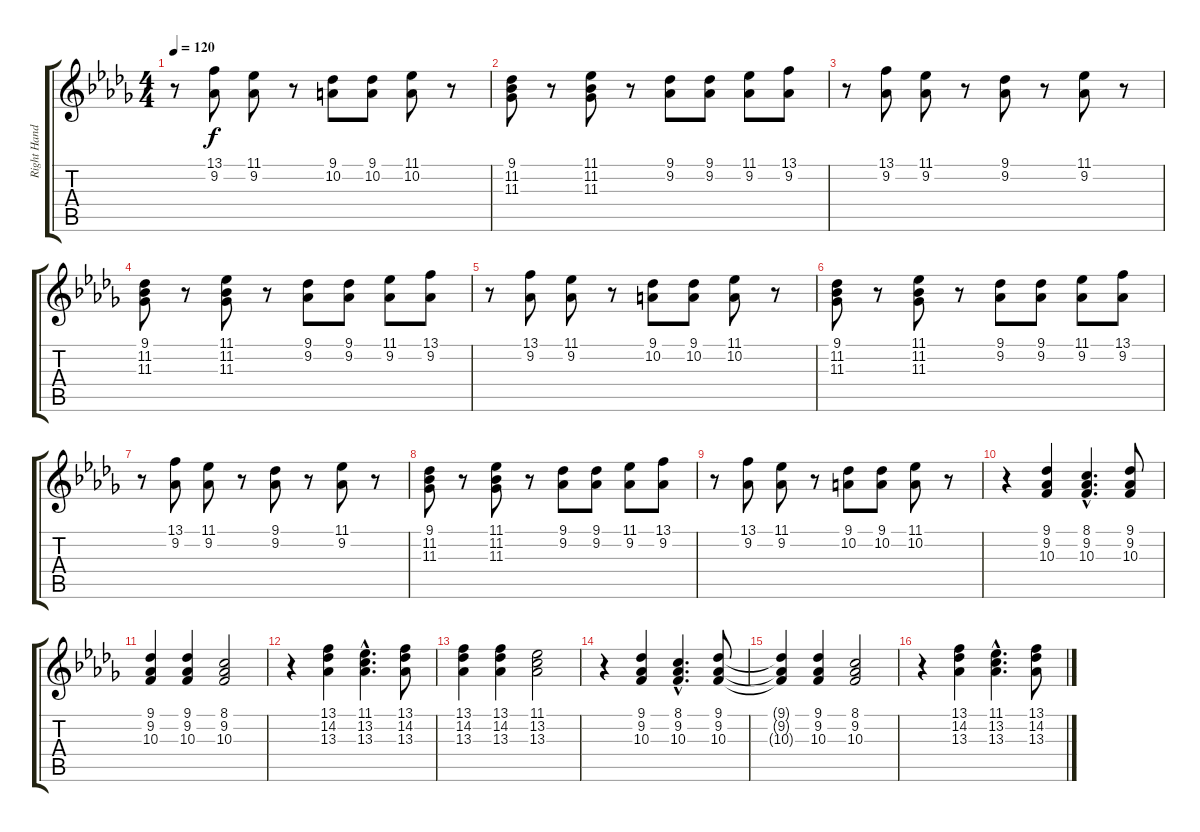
\track ("Right Hand" "Right Hand") {instrument brightacousticpiano}
\staff {score tabs}
\tuning (E4 B3 G3 D3 A2 E2) {hide}
\ts (4 4)
\tempo 120
\clef g2
\ks db
r.8{dy f} (13.1 9.2).8 (11.1 9.2).8 r.8 (9.1 10.2).8 (9.1 10.2).8 (11.1 10.2).8 r.8 |
(9.1 11.2 11.3).8 r.8 (11.1 11.2 11.3).8 r.8 (9.1 9.2).8 (9.1 9.2).8 (11.1 9.2).8 (13.1 9.2).8 |
r.8 (13.1 9.2).8 (11.1 9.2).8 r.8 (9.1 9.2).8 r.8 (11.1 9.2).8 r.8 |
(9.1 11.2 11.3).8 r.8 (11.1 11.2 11.3).8 r.8 (9.1 9.2).8 (9.1 9.2).8 (11.1 9.2).8 (13.1 9.2).8 |
r.8 (13.1 9.2).8 (11.1 9.2).8 r.8 (9.1 10.2).8 (9.1 10.2).8 (11.1 10.2).8 r.8 |
(9.1 11.2 11.3).8 r.8 (11.1 11.2 11.3).8 r.8 (9.1 9.2).8 (9.1 9.2).8 (11.1 9.2).8 (13.1 9.2).8 |
r.8 (13.1 9.2).8 (11.1 9.2).8 r.8 (9.1 9.2).8 r.8 (11.1 9.2).8 r.8 |
(9.1 11.2 11.3).8 r.8 (11.1 11.2 11.3).8 r.8 (9.1 9.2).8 (9.1 9.2).8 (11.1 9.2).8 (13.1 9.2).8 |
r.8 (13.1 9.2).8 (11.1 9.2).8 r.8 (9.1 10.2).8 (9.1 10.2).8 (11.1 10.2).8 r.8 |
r.4 (9.1 9.2 10.3).4 (8.1{hac} 9.2{hac} 10.3{hac}).4{d} (9.1 9.2 10.3).8 |
(9.1 9.2 10.3).4 (9.1 9.2 10.3).4 (8.1 9.2 10.3).2 |
r.4 (13.1 14.2 13.3).4 (11.1{hac} 13.2{hac} 13.3{hac}).4{d} (13.1 14.2 13.3).8 |
(13.1 14.2 13.3).4 (13.1 14.2 13.3).4 (11.1 13.2 13.3).2 |
r.4 (9.1 9.2 10.3).4 (8.1{hac} 9.2{hac} 10.3{hac}).4{d} (9.1 9.2 10.3).8 |
(9.1{t} 9.2{t} 10.3{t}).4 (9.1 9.2 10.3).4 (8.1 9.2 10.3).2 |
r.4 (13.1 14.2 13.3).4 (11.1{hac} 13.2{hac} 13.3{hac}).4{d} (13.1 14.2 13.3).8
